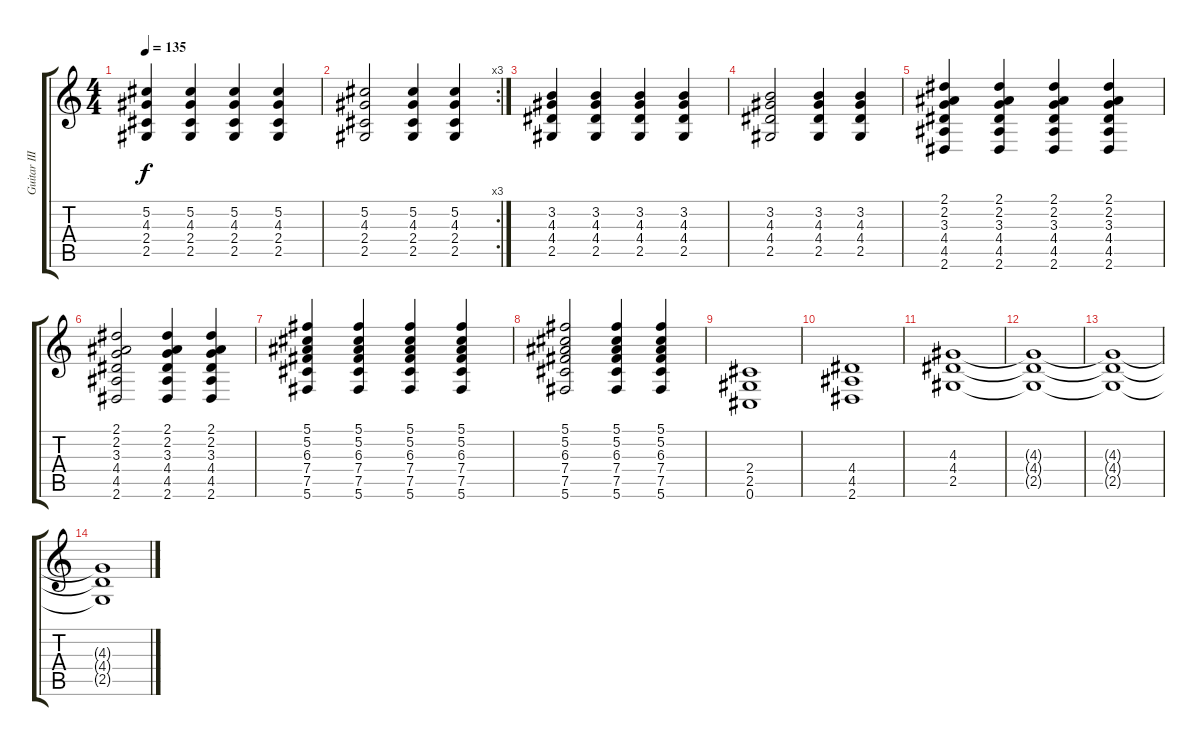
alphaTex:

\track ("Guitar III ( Rhythm )" "Guitar III") {instrument distortionguitar}
\staff {score tabs}
\tuning (Db4 Ab3 E3 B2 Gb2 Db2) {hide}
\ts (4 4)
\tempo 135
\clef g2
\ks c
(5.2 4.3 2.4 2.5).4{dy f} (5.2 4.3 2.4 2.5).4 (5.2 4.3 2.4 2.5).4 (5.2 4.3 2.4 2.5).4 |
\rc 3
(5.2 4.3 2.4 2.5).2 (5.2 4.3 2.4 2.5).4 (5.2 4.3 2.4 2.5).4 |
(3.2 4.3 4.4 2.5).4 (3.2 4.3 4.4 2.5).4 (3.2 4.3 4.4 2.5).4 (3.2 4.3 4.4 2.5).4 |
(3.2 4.3 4.4 2.5).2 (3.2 4.3 4.4 2.5).4 (3.2 4.3 4.4 2.5).4 |
(2.1 2.2 3.3 4.4 4.5 2.6).4 (2.1 2.2 3.3 4.4 4.5 2.6).4 (2.1 2.2 3.3 4.4 4.5 2.6).4 (2.1 2.2 3.3 4.4 4.5 2.6).4 |
(2.1 2.2 3.3 4.4 4.5 2.6).2 (2.1 2.2 3.3 4.4 4.5 2.6).4 (2.1 2.2 3.3 4.4 4.5 2.6).4 |
(5.1 5.2 6.3 7.4 7.5 5.6).4 (5.1 5.2 6.3 7.4 7.5 5.6).4 (5.1 5.2 6.3 7.4 7.5 5.6).4 (5.1 5.2 6.3 7.4 7.5 5.6).4 |
(5.1 5.2 6.3 7.4 7.5 5.6).2 (5.1 5.2 6.3 7.4 7.5 5.6).4 (5.1 5.2 6.3 7.4 7.5 5.6).4 |
(2.4 2.5 0.6).1 |
(4.4 4.5 2.6).1 |
(4.3 4.4 2.5).1 |
(4.3{t} 4.4{t} 2.5{t}).1 |
(4.3{t} 4.4{t} 2.5{t}).1 |
(4.3{t} 4.4{t} 2.5{t}).1
